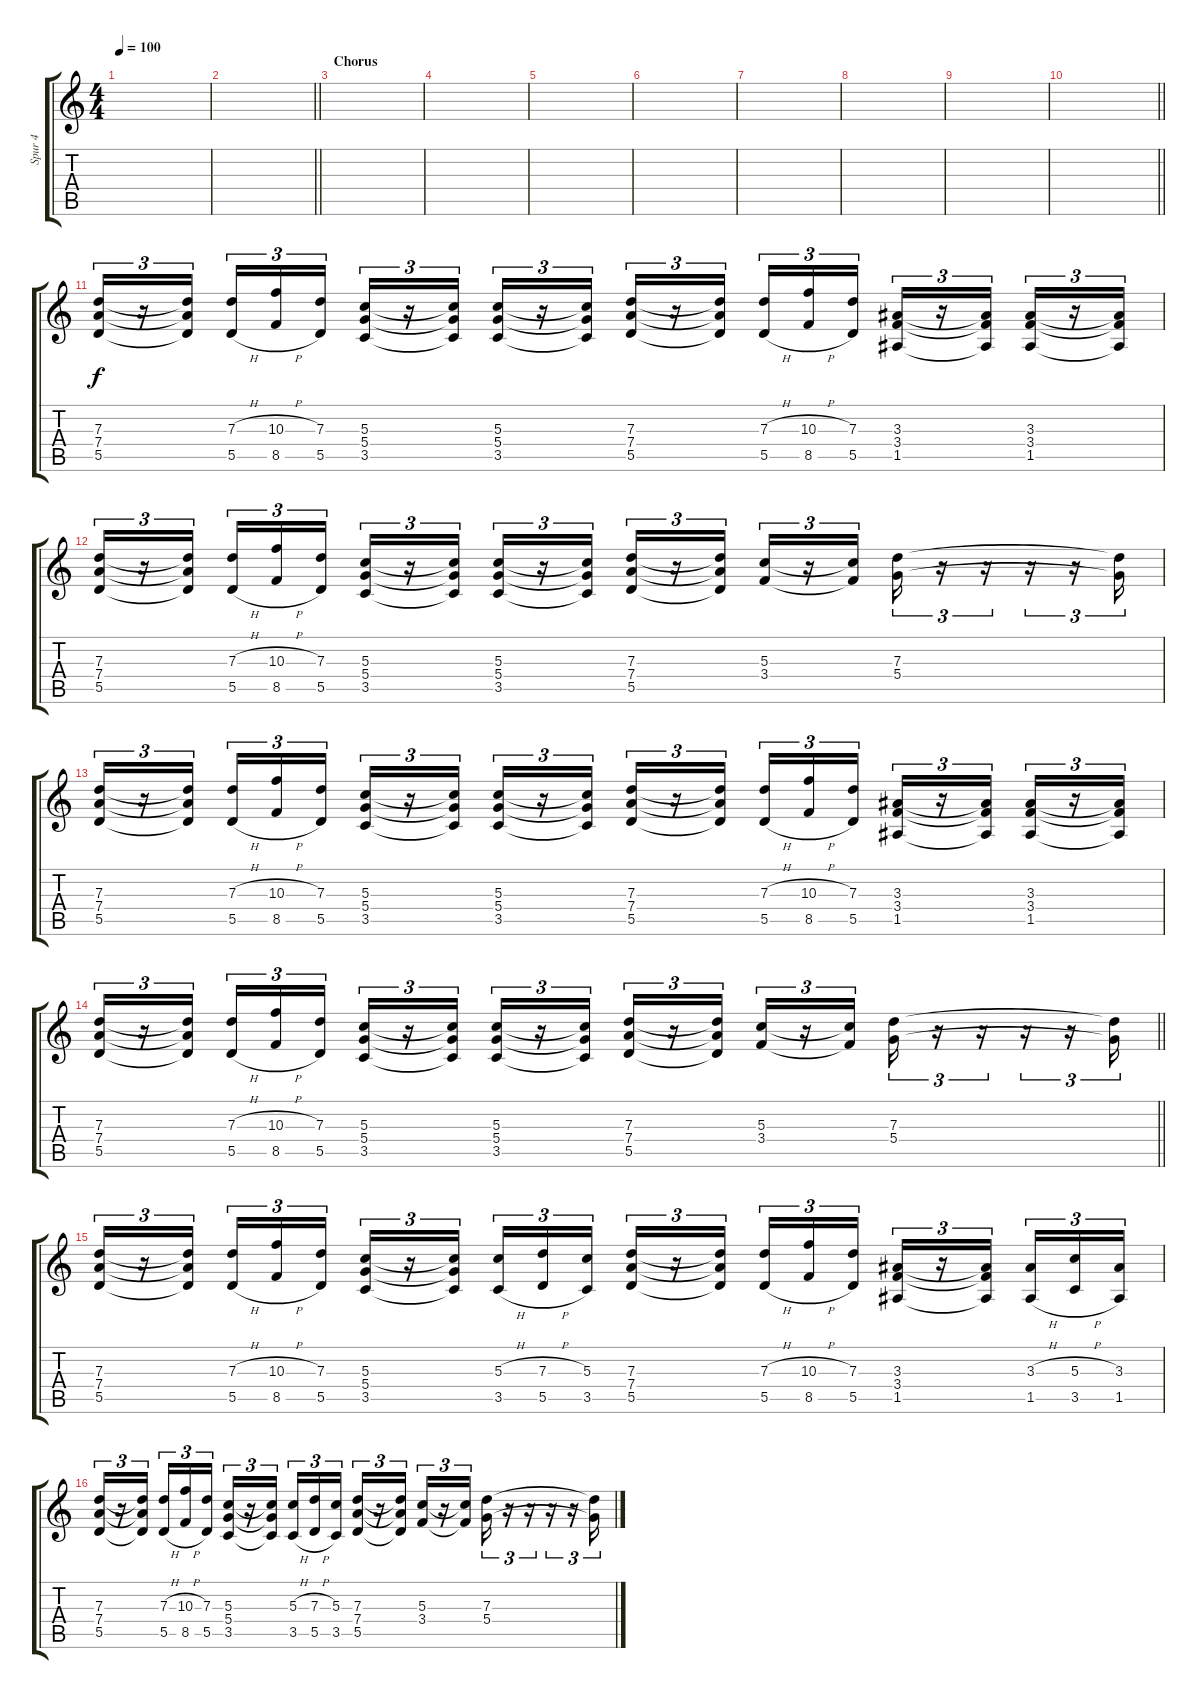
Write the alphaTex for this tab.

\track ("Spur 4" "Spur 4") {instrument distortionguitar}
\staff {score tabs}
\tuning (E4 B3 G3 D3 A2 E2) {hide}
\ts (4 4)
\tempo 100
\clef g2
\ks c
|
\barLineRight lightlight
|
\section ("" "Chorus")
|
|
|
|
|
|
|
\barLineRight lightlight
|
(7.3 7.4 5.5).16{tu (3 2)} r.16{tu (3 2)} (7.3{t} 7.4{t} 5.5{t}).16{tu (3 2) beam splitsecondary} (7.3{h} 5.5{h}).16{tu (3 2)} (10.3{h} 8.5{h}).16{tu (3 2)} (7.3 5.5).16{tu (3 2)} (5.3 5.4 3.5).16{tu (3 2)} r.16{tu (3 2)} (5.3{t} 5.4{t} 3.5{t}).16{tu (3 2)} (5.3 5.4 3.5).16{tu (3 2)} r.16{tu (3 2)} (5.3{t} 5.4{t} 3.5{t}).16{tu (3 2)} (7.3 7.4 5.5).16{tu (3 2)} r.16{tu (3 2)} (7.3{t} 7.4{t} 5.5{t}).16{tu (3 2) beam splitsecondary} (7.3{h} 5.5{h}).16{tu (3 2)} (10.3{h} 8.5{h}).16{tu (3 2)} (7.3 5.5).16{tu (3 2)} (3.3 3.4 1.5).16{tu (3 2)} r.16{tu (3 2)} (3.3{t} 3.4{t} 1.5{t}).16{tu (3 2)} (3.3 3.4 1.5).16{tu (3 2)} r.16{tu (3 2)} (3.3{t} 3.4{t} 1.5{t}).16{tu (3 2)} |
(7.3 7.4 5.5).16{tu (3 2)} r.16{tu (3 2)} (7.3{t} 7.4{t} 5.5{t}).16{tu (3 2) beam splitsecondary} (7.3{h} 5.5{h}).16{tu (3 2)} (10.3{h} 8.5{h}).16{tu (3 2)} (7.3 5.5).16{tu (3 2)} (5.3 5.4 3.5).16{tu (3 2)} r.16{tu (3 2)} (5.3{t} 5.4{t} 3.5{t}).16{tu (3 2)} (5.3 5.4 3.5).16{tu (3 2)} r.16{tu (3 2)} (5.3{t} 5.4{t} 3.5{t}).16{tu (3 2)} (7.3 7.4 5.5).16{tu (3 2)} r.16{tu (3 2)} (7.3{t} 7.4{t} 5.5{t}).16{tu (3 2)} (5.3 3.4).16{tu (3 2)} r.16{tu (3 2)} (5.3{t} 3.4{t}).16{tu (3 2)} (7.3 5.4).16{tu (3 2)} r.16{tu (3 2)} r.16{tu (3 2)} r.16{tu (3 2)} r.16{tu (3 2)} (7.3{t} 5.4{t}).16{tu (3 2)} |
(7.3 7.4 5.5).16{tu (3 2)} r.16{tu (3 2)} (7.3{t} 7.4{t} 5.5{t}).16{tu (3 2) beam splitsecondary} (7.3{h} 5.5{h}).16{tu (3 2)} (10.3{h} 8.5{h}).16{tu (3 2)} (7.3 5.5).16{tu (3 2)} (5.3 5.4 3.5).16{tu (3 2)} r.16{tu (3 2)} (5.3{t} 5.4{t} 3.5{t}).16{tu (3 2)} (5.3 5.4 3.5).16{tu (3 2)} r.16{tu (3 2)} (5.3{t} 5.4{t} 3.5{t}).16{tu (3 2)} (7.3 7.4 5.5).16{tu (3 2)} r.16{tu (3 2)} (7.3{t} 7.4{t} 5.5{t}).16{tu (3 2) beam splitsecondary} (7.3{h} 5.5{h}).16{tu (3 2)} (10.3{h} 8.5{h}).16{tu (3 2)} (7.3 5.5).16{tu (3 2)} (3.3 3.4 1.5).16{tu (3 2)} r.16{tu (3 2)} (3.3{t} 3.4{t} 1.5{t}).16{tu (3 2)} (3.3 3.4 1.5).16{tu (3 2)} r.16{tu (3 2)} (3.3{t} 3.4{t} 1.5{t}).16{tu (3 2)} |
\barLineRight lightlight
(7.3 7.4 5.5).16{tu (3 2)} r.16{tu (3 2)} (7.3{t} 7.4{t} 5.5{t}).16{tu (3 2) beam splitsecondary} (7.3{h} 5.5{h}).16{tu (3 2)} (10.3{h} 8.5{h}).16{tu (3 2)} (7.3 5.5).16{tu (3 2)} (5.3 5.4 3.5).16{tu (3 2)} r.16{tu (3 2)} (5.3{t} 5.4{t} 3.5{t}).16{tu (3 2)} (5.3 5.4 3.5).16{tu (3 2)} r.16{tu (3 2)} (5.3{t} 5.4{t} 3.5{t}).16{tu (3 2)} (7.3 7.4 5.5).16{tu (3 2)} r.16{tu (3 2)} (7.3{t} 7.4{t} 5.5{t}).16{tu (3 2)} (5.3 3.4).16{tu (3 2)} r.16{tu (3 2)} (5.3{t} 3.4{t}).16{tu (3 2)} (7.3 5.4).16{tu (3 2)} r.16{tu (3 2)} r.16{tu (3 2)} r.16{tu (3 2)} r.16{tu (3 2)} (7.3{t} 5.4{t}).16{tu (3 2)} |
(7.3 7.4 5.5).16{tu (3 2)} r.16{tu (3 2)} (7.3{t} 7.4{t} 5.5{t}).16{tu (3 2) beam splitsecondary} (7.3{h} 5.5{h}).16{tu (3 2)} (10.3{h} 8.5{h}).16{tu (3 2)} (7.3 5.5).16{tu (3 2)} (5.3 5.4 3.5).16{tu (3 2)} r.16{tu (3 2)} (5.3{t} 5.4{t} 3.5{t}).16{tu (3 2) beam splitsecondary} (5.3{h} 3.5{h}).16{tu (3 2)} (7.3{h} 5.5{h}).16{tu (3 2)} (5.3 3.5).16{tu (3 2)} (7.3 7.4 5.5).16{tu (3 2)} r.16{tu (3 2)} (7.3{t} 7.4{t} 5.5{t}).16{tu (3 2) beam splitsecondary} (7.3{h} 5.5{h}).16{tu (3 2)} (10.3{h} 8.5{h}).16{tu (3 2)} (7.3 5.5).16{tu (3 2)} (3.3 3.4 1.5).16{tu (3 2)} r.16{tu (3 2)} (3.3{t} 3.4{t} 1.5{t}).16{tu (3 2) beam splitsecondary} (3.3{h} 1.5{h}).16{tu (3 2)} (5.3{h} 3.5{h}).16{tu (3 2)} (3.3 1.5).16{tu (3 2)} |
(7.3 7.4 5.5).16{tu (3 2)} r.16{tu (3 2)} (7.3{t} 7.4{t} 5.5{t}).16{tu (3 2) beam splitsecondary} (7.3{h} 5.5{h}).16{tu (3 2)} (10.3{h} 8.5{h}).16{tu (3 2)} (7.3 5.5).16{tu (3 2)} (5.3 5.4 3.5).16{tu (3 2)} r.16{tu (3 2)} (5.3{t} 5.4{t} 3.5{t}).16{tu (3 2) beam splitsecondary} (5.3{h} 3.5{h}).16{tu (3 2)} (7.3{h} 5.5{h}).16{tu (3 2)} (5.3 3.5).16{tu (3 2)} (7.3 7.4 5.5).16{tu (3 2)} r.16{tu (3 2)} (7.3{t} 7.4{t} 5.5{t}).16{tu (3 2)} (5.3 3.4).16{tu (3 2)} r.16{tu (3 2)} (5.3{t} 3.4{t}).16{tu (3 2)} (7.3 5.4).16{tu (3 2)} r.16{tu (3 2)} r.16{tu (3 2)} r.16{tu (3 2)} r.16{tu (3 2)} (7.3{t} 5.4{t}).16{tu (3 2)}
